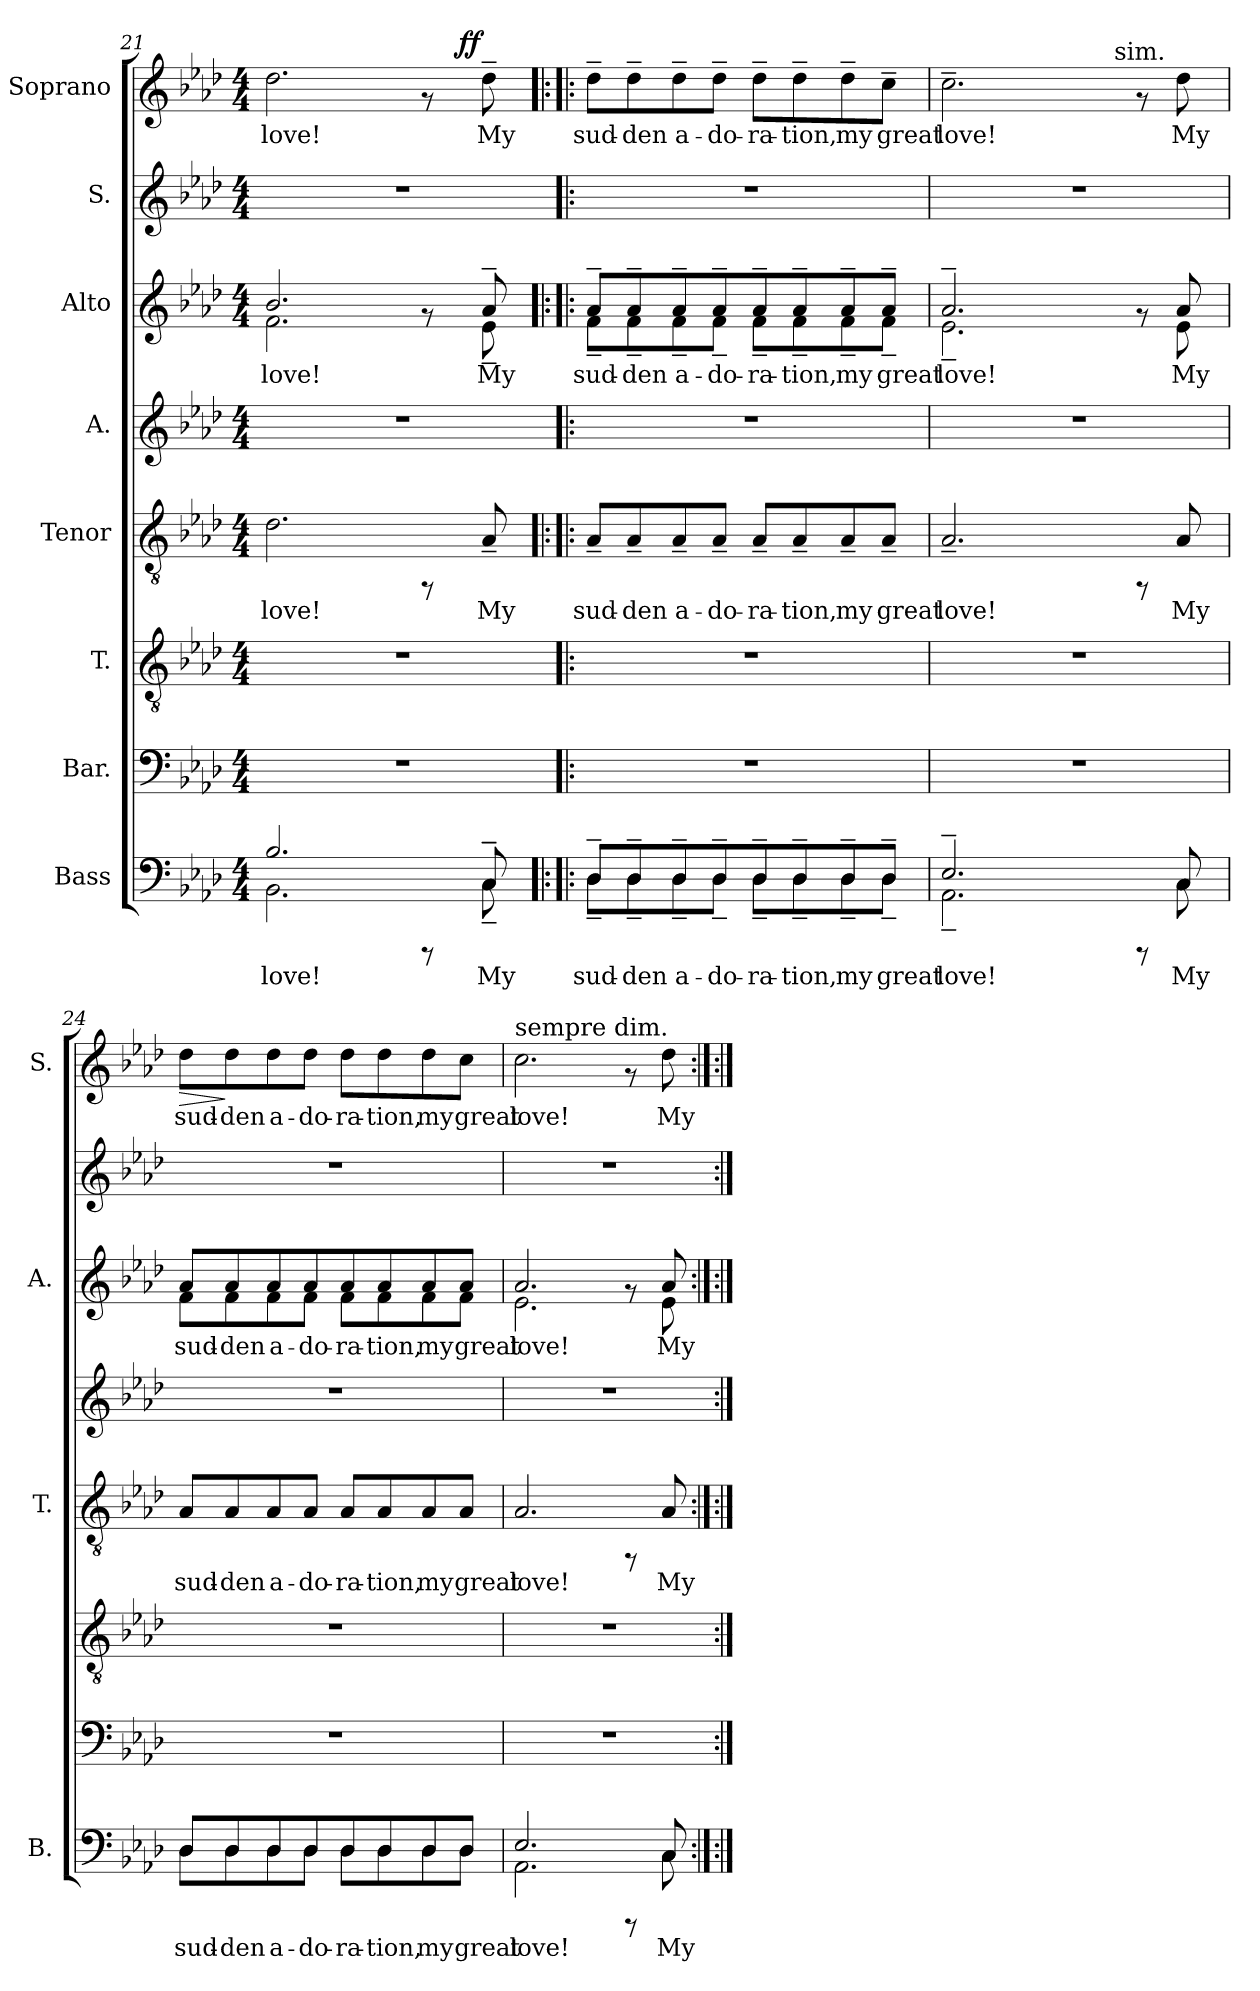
**kern	**text	**kern	**kern	**kern	**text	**kern	**kern	**text	**kern	**kern	**text	**dynam
*part8	*part8	*part7	*part6	*part5	*part5	*part4	*part3	*part3	*part2	*part1	*part1	*part1
*staff8	*staff8	*staff7	*staff6	*staff5	*staff5	*staff4	*staff3	*staff3	*staff2	*staff1	*staff1	*staff1
*I"Bass	*	*I"Bar.	*I"T.	*I"Tenor	*	*I"A.	*I"Alto	*	*I"S.	*I"Soprano	*	*
*I'B.	*	*	*	*I'T.	*	*	*I'A.	*	*	*I'S.	*	*
*clefF4	*	*clefF4	*clefGv2	*clefGv2	*	*clefG2	*clefG2	*	*clefG2	*clefG2	*	*
*k[b-e-a-d-]	*	*k[b-e-a-d-]	*k[b-e-a-d-]	*k[b-e-a-d-]	*	*k[b-e-a-d-]	*k[b-e-a-d-]	*	*k[b-e-a-d-]	*k[b-e-a-d-]	*	*
*A-:	*	*A-:	*A-:	*A-:	*	*A-:	*A-:	*	*A-:	*A-:	*	*
*M4/4	*	*M4/4	*M4/4	*M4/4	*	*M4/4	*M4/4	*	*M4/4	*M4/4	*	*
=21	=21	=21	=21	=21	=21	=21	=21	=21	=21	=21	=21	=21
*^	*	*	*	*	*	*	*	*	*	*	*	*
!	!	!LO:LY:b	!	!	!	!LO:LY:b	!	!	!LO:LY:b	!	!	!LO:LY:b	!
*	*	*	*	*	*	*	*	*^	*	*	*^	*	*
2.B-/	2.BB-\	love!	1r	1r	2.d-\	love!	1r	2.b-/	2.f\	love!	1r	2.dd-\	2ryy	love!	.
.	.	.	.	.	.	.	.	.	.	.	.	.	4ryy	.	.
8rCCC	8ryy	.	.	.	8rFF	.	.	8rf	8ryy	.	.	8rf	16ryy	.	.
.	.	.	.	.	.	.	.	.	.	.	.	.	64ryy	.	.
!	!	!	!	!	!	!	!	!	!	!	!	!	!	!	!LO:DY:a
.	.	.	.	.	.	.	.	.	.	.	.	.	8ryy	.	ff
!	!	!LO:LY:b	!	!	!	!LO:LY:b	!	!	!	!LO:LY:b	!	!	!	!LO:LY:b	!
8C~>/	8C~<\	My	.	.	8A-~</	My	.	8a-~>/	8e-~<\	My	.	8dd-~>\	.	My	.
.	.	.	.	.	.	.	.	.	.	.	.	.	32.ryy	.	.
!!LO:PB:g=z
=22!|:	=22!|:	=22!|:	=22	=22	=22!|:	=22!|:	=22	=22!|:	=22!|:	=22!|:	=22	=22!|:	=22!|:	=22!|:	=22!|:
!	!	!LO:LY:b	!	!	!	!LO:LY:b	!	!	!	!LO:LY:b	!	!	!	!LO:LY:b	!
*	*	*	*	*	*	*	*	*	*	*	*	*v	*v	*	*
8D-~>/L	8D-~<\L	sud-	1r	1r	8A-~</L	sud-	1r	8a-~>/L	8f~<\L	sud-	1r	8dd-~>\L	sud-	.
!	!	!LO:LY:b	!	!	!	!LO:LY:b	!	!	!	!LO:LY:b	!	!	!LO:LY:b	!
8D-~>/	8D-~<\	-den	.	.	8A-~</	-den	.	8a-~>/	8f~<\	-den	.	8dd-~>\	-den	.
!	!	!LO:LY:b	!	!	!	!LO:LY:b	!	!	!	!LO:LY:b	!	!	!LO:LY:b	!
8D-~>/	8D-~<\	a-	.	.	8A-~</	a-	.	8a-~>/	8f~<\	a-	.	8dd-~>\	a-	.
!	!	!LO:LY:b	!	!	!	!LO:LY:b	!	!	!	!LO:LY:b	!	!	!LO:LY:b	!
8D-~>/	8D-~<\J	-do-	.	.	8A-~</J	-do-	.	8a-~>/	8f~<\J	-do-	.	8dd-~>\J	-do-	.
!	!	!LO:LY:b	!	!	!	!LO:LY:b	!	!	!	!LO:LY:b	!	!	!LO:LY:b	!
8D-~>/	8D-~<\L	-ra-	.	.	8A-~</L	-ra-	.	8a-~>/	8f~<\L	-ra-	.	8dd-~>\L	-ra-	.
!	!	!LO:LY:b	!	!	!	!LO:LY:b	!	!	!	!LO:LY:b	!	!	!LO:LY:b	!
8D-~>/	8D-~<\	-tion,	.	.	8A-~</	-tion,	.	8a-~>/	8f~<\	-tion,	.	8dd-~>\	-tion,	.
!	!	!LO:LY:b	!	!	!	!LO:LY:b	!	!	!	!LO:LY:b	!	!	!LO:LY:b	!
8D-~>/	8D-~<\	my	.	.	8A-~</	my	.	8a-~>/	8f~<\	my	.	8dd-~>\	my	.
!	!	!LO:LY:b	!	!	!	!LO:LY:b	!	!	!	!LO:LY:b	!	!	!LO:LY:b	!
8D-~>/J	8D-~<\J	great	.	.	8A-~</J	great	.	8a-~>/J	8f~<\J	great	.	8cc~>\J	great	.
=23	=23	=23	=23	=23	=23	=23	=23	=23	=23	=23	=23	=23	=23	=23
!	!	!LO:LY:b	!	!	!	!LO:LY:b	!	!	!	!LO:LY:b	!	!	!LO:LY:b	!
*	*	*	*	*	*	*	*	*	*	*	*	*^	*	*
2.E-~>/	2.AA-~<\	love!	1r	1r	2.A-~</	love!	1r	2.a-~>/	2.e-~<\	love!	1r	2.cc~>\	2ryy	love!	.
.	.	.	.	.	.	.	.	.	.	.	.	.	8ryy	.	.
.	.	.	.	.	.	.	.	.	.	.	.	.	16ryy	.	.
.	.	.	.	.	.	.	.	.	.	.	.	.	64ryy	.	.
!	!	!	!	!	!	!	!	!	!	!	!	!	!LO:TX:a:t=sim.	!	!
.	.	.	.	.	.	.	.	.	.	.	.	.	4ryy	.	.
8rCCC	8ryy	.	.	.	8rFF	.	.	8rf	8ryy	.	.	8rf	.	.	.
!	!	!LO:LY:b	!	!	!	!LO:LY:b	!	!	!	!LO:LY:b	!	!	!	!LO:LY:b	!
8C/	8C\	My	.	.	8A-/	My	.	8a-/	8e-\	My	.	8dd-\	.	My	.
.	.	.	.	.	.	.	.	.	.	.	.	.	32.ryy	.	.
=24	=24	=24	=24	=24	=24	=24	=24	=24	=24	=24	=24	=24	=24	=24	=24
!	!	!LO:LY:b	!	!	!	!LO:LY:b	!	!	!	!LO:LY:b	!	!	!	!LO:LY:b	!LO:HP:b
*	*	*	*	*	*	*	*	*	*	*	*	*v	*v	*	*
8D-/L	8D-\L	sud-	1r	1r	8A-/L	sud-	1r	8a-/L	8f\L	sud-	1r	8dd-\L	sud-	>
!	!	!LO:LY:b	!	!	!	!LO:LY:b	!	!	!	!LO:LY:b	!	!	!LO:LY:b	!
8D-/	8D-\	-den	.	.	8A-/	-den	.	8a-/	8f\	-den	.	8dd-\	-den	]
!	!	!LO:LY:b	!	!	!	!LO:LY:b	!	!	!	!LO:LY:b	!	!	!LO:LY:b	!
8D-/	8D-\	a-	.	.	8A-/	a-	.	8a-/	8f\	a-	.	8dd-\	a-	.
!	!	!LO:LY:b	!	!	!	!LO:LY:b	!	!	!	!LO:LY:b	!	!	!LO:LY:b	!
8D-/	8D-\J	-do-	.	.	8A-/J	-do-	.	8a-/	8f\J	-do-	.	8dd-\J	-do-	.
!	!	!LO:LY:b	!	!	!	!LO:LY:b	!	!	!	!LO:LY:b	!	!	!LO:LY:b	!
8D-/	8D-\L	-ra-	.	.	8A-/L	-ra-	.	8a-/	8f\L	-ra-	.	8dd-\L	-ra-	.
!	!	!LO:LY:b	!	!	!	!LO:LY:b	!	!	!	!LO:LY:b	!	!	!LO:LY:b	!
8D-/	8D-\	-tion,	.	.	8A-/	-tion,	.	8a-/	8f\	-tion,	.	8dd-\	-tion,	.
!	!	!LO:LY:b	!	!	!	!LO:LY:b	!	!	!	!LO:LY:b	!	!	!LO:LY:b	!
8D-/	8D-\	my	.	.	8A-/	my	.	8a-/	8f\	my	.	8dd-\	my	.
!	!	!LO:LY:b	!	!	!	!LO:LY:b	!	!	!	!LO:LY:b	!	!	!LO:LY:b	!
8D-/J	8D-\J	great	.	.	8A-/J	great	.	8a-/J	8f\J	great	.	8cc\J	great	.
=25	=25	=25	=25	=25	=25	=25	=25	=25	=25	=25	=25	=25	=25	=25
!	!	!	!	!	!	!	!	!	!	!	!	!LO:TX:a:t=sempre dim.	!	!
!	!	!LO:LY:b	!	!	!	!LO:LY:b	!	!	!	!LO:LY:b	!	!	!LO:LY:b	!
2.E-/	2.AA-\	love!	1r	1r	2.A-/	love!	1r	2.a-/	2.e-\	love!	1r	2.cc\	love!	.
8rCCC	8ryy	.	.	.	8rFF	.	.	8rf	8ryy	.	.	8rf	.	.
!	!	!LO:LY:b	!	!	!	!LO:LY:b	!	!	!	!LO:LY:b	!	!	!LO:LY:b	!
8C/	8C\	My	.	.	8A-/	My	.	8a-/	8e-\	My	.	8dd-\	My	.
*v	*v	*	*	*	*	*	*	*v	*v	*	*	*	*	*
=:|!	=:|!	=	=	=:|!	=:|!	=	=:|!	=:|!	=	=:|!	=:|!	=:|!
*-	*-	*-	*-	*-	*-	*-	*-	*-	*-	*-	*-	*-
